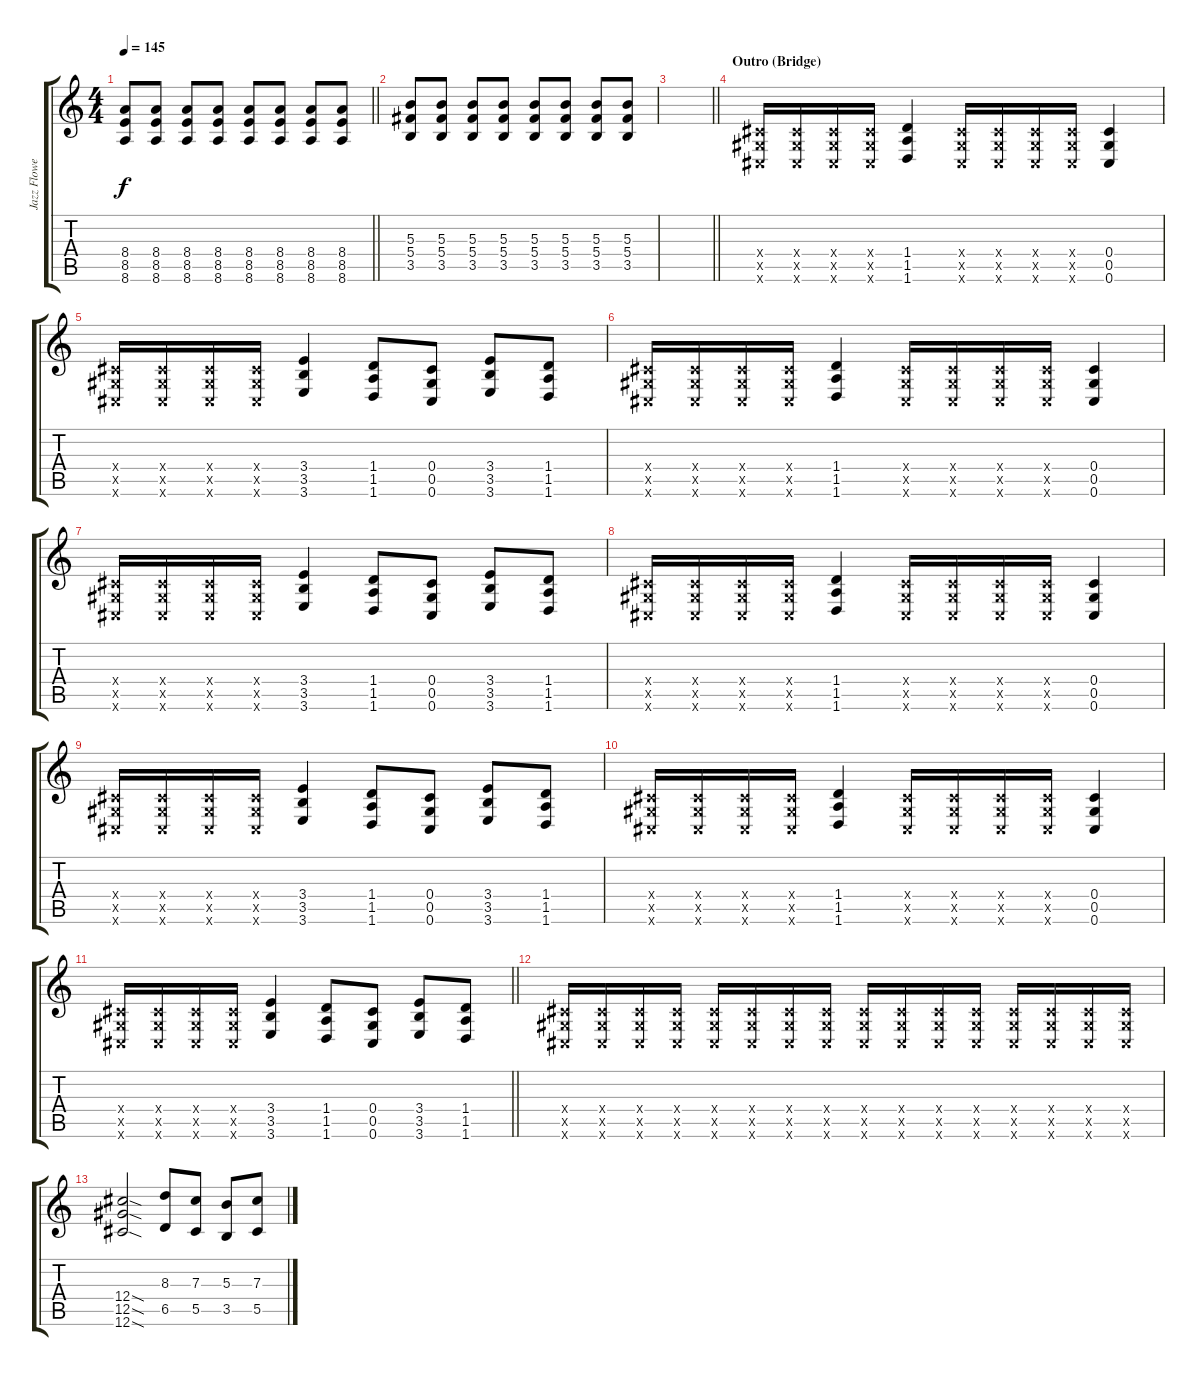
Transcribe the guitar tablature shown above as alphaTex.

\track ("Jazz Flowers (Rythm)" "Jazz Flowe") {instrument distortionguitar}
\staff {score tabs}
\tuning (Eb4 Bb3 Gb3 Db3 Ab2 Db2) {hide}
\ts (4 4)
\tempo 145
\clef g2
\barLineRight lightlight
\ks c
(8.4 8.5 8.6).8{dy f} (8.4 8.5 8.6).8 (8.4 8.5 8.6).8 (8.4 8.5 8.6).8 (8.4 8.5 8.6).8 (8.4 8.5 8.6).8 (8.4 8.5 8.6).8 (8.4 8.5 8.6).8 |
(5.3 5.4 3.5).8 (5.3 5.4 3.5).8 (5.3 5.4 3.5).8 (5.3 5.4 3.5).8 (5.3 5.4 3.5).8 (5.3 5.4 3.5).8 (5.3 5.4 3.5).8 (5.3 5.4 3.5).8 |
\barLineRight lightlight
|
\section ("" "Outro (Bridge)")
(0.4{x} 0.5{x} 0.6{x}).16 (0.4{x} 0.5{x} 0.6{x}).16 (0.4{x} 0.5{x} 0.6{x}).16 (0.4{x} 0.5{x} 0.6{x}).16 (1.4 1.5 1.6).4 (0.4{x} 0.5{x} 0.6{x}).16 (0.4{x} 0.5{x} 0.6{x}).16 (0.4{x} 0.5{x} 0.6{x}).16 (0.4{x} 0.5{x} 0.6{x}).16 (0.4 0.5 0.6).4 |
(0.4{x} 0.5{x} 0.6{x}).16 (0.4{x} 0.5{x} 0.6{x}).16 (0.4{x} 0.5{x} 0.6{x}).16 (0.4{x} 0.5{x} 0.6{x}).16 (3.4 3.5 3.6).4 (1.4 1.5 1.6).8 (0.4 0.5 0.6).8 (3.4 3.5 3.6).8 (1.4 1.5 1.6).8 |
(0.4{x} 0.5{x} 0.6{x}).16 (0.4{x} 0.5{x} 0.6{x}).16 (0.4{x} 0.5{x} 0.6{x}).16 (0.4{x} 0.5{x} 0.6{x}).16 (1.4 1.5 1.6).4 (0.4{x} 0.5{x} 0.6{x}).16 (0.4{x} 0.5{x} 0.6{x}).16 (0.4{x} 0.5{x} 0.6{x}).16 (0.4{x} 0.5{x} 0.6{x}).16 (0.4 0.5 0.6).4 |
(0.4{x} 0.5{x} 0.6{x}).16 (0.4{x} 0.5{x} 0.6{x}).16 (0.4{x} 0.5{x} 0.6{x}).16 (0.4{x} 0.5{x} 0.6{x}).16 (3.4 3.5 3.6).4 (1.4 1.5 1.6).8 (0.4 0.5 0.6).8 (3.4 3.5 3.6).8 (1.4 1.5 1.6).8 |
(0.4{x} 0.5{x} 0.6{x}).16 (0.4{x} 0.5{x} 0.6{x}).16 (0.4{x} 0.5{x} 0.6{x}).16 (0.4{x} 0.5{x} 0.6{x}).16 (1.4 1.5 1.6).4 (0.4{x} 0.5{x} 0.6{x}).16 (0.4{x} 0.5{x} 0.6{x}).16 (0.4{x} 0.5{x} 0.6{x}).16 (0.4{x} 0.5{x} 0.6{x}).16 (0.4 0.5 0.6).4 |
(0.4{x} 0.5{x} 0.6{x}).16 (0.4{x} 0.5{x} 0.6{x}).16 (0.4{x} 0.5{x} 0.6{x}).16 (0.4{x} 0.5{x} 0.6{x}).16 (3.4 3.5 3.6).4 (1.4 1.5 1.6).8 (0.4 0.5 0.6).8 (3.4 3.5 3.6).8 (1.4 1.5 1.6).8 |
(0.4{x} 0.5{x} 0.6{x}).16 (0.4{x} 0.5{x} 0.6{x}).16 (0.4{x} 0.5{x} 0.6{x}).16 (0.4{x} 0.5{x} 0.6{x}).16 (1.4 1.5 1.6).4 (0.4{x} 0.5{x} 0.6{x}).16 (0.4{x} 0.5{x} 0.6{x}).16 (0.4{x} 0.5{x} 0.6{x}).16 (0.4{x} 0.5{x} 0.6{x}).16 (0.4 0.5 0.6).4 |
\barLineRight lightlight
(0.4{x} 0.5{x} 0.6{x}).16 (0.4{x} 0.5{x} 0.6{x}).16 (0.4{x} 0.5{x} 0.6{x}).16 (0.4{x} 0.5{x} 0.6{x}).16 (3.4 3.5 3.6).4 (1.4 1.5 1.6).8 (0.4 0.5 0.6).8 (3.4 3.5 3.6).8 (1.4 1.5 1.6).8 |
(0.4{x} 0.5{x} 0.6{x}).16 (0.4{x} 0.5{x} 0.6{x}).16 (0.4{x} 0.5{x} 0.6{x}).16 (0.4{x} 0.5{x} 0.6{x}).16 (0.4{x} 0.5{x} 0.6{x}).16 (0.4{x} 0.5{x} 0.6{x}).16 (0.4{x} 0.5{x} 0.6{x}).16 (0.4{x} 0.5{x} 0.6{x}).16 (0.4{x} 0.5{x} 0.6{x}).16 (0.4{x} 0.5{x} 0.6{x}).16 (0.4{x} 0.5{x} 0.6{x}).16 (0.4{x} 0.5{x} 0.6{x}).16 (0.4{x} 0.5{x} 0.6{x}).16 (0.4{x} 0.5{x} 0.6{x}).16 (0.4{x} 0.5{x} 0.6{x}).16 (0.4{x} 0.5{x} 0.6{x}).16 |
(12.4{sod} 12.5{sod} 12.6{sod}).2 (8.3 6.5).8 (7.3 5.5).8 (5.3 3.5).8 (7.3 5.5).8
